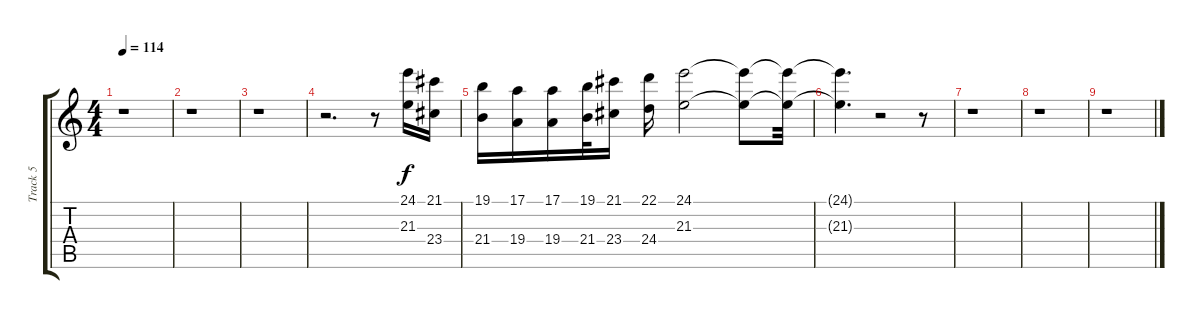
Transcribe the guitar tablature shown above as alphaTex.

\track ("Track 5" "Track 5") {instrument stringensemble1}
\staff {score tabs}
\tuning (E4 B3 G3 D3 A2 E2) {hide}
\ts (4 4)
\tempo 114
\clef g2
\ks c
r.1{dy f} |
r.1 |
r.1 |
r.2{d} r.8 (24.1 21.3).16{volume 11} (21.1 23.4).16 |
(19.1 21.4).16 (17.1 19.4).16 (17.1 19.4).16 (19.1 21.4).32 (21.1 23.4).16 (22.1 24.4).16 (24.1 21.3).2 (24.1{t} 21.3{t}).8 (24.1{t} 21.3{t}).32 |
(24.1{t} 21.3{t}).4{d} r.2 r.8 |
r.1 |
r.1 |
r.1
